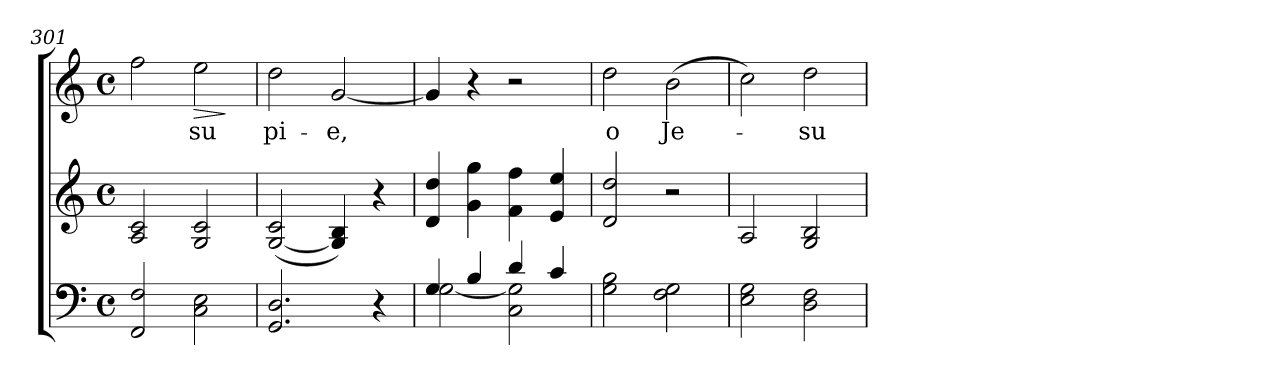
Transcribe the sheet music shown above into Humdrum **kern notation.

**kern	**kern	**kern	**text	**dynam
*part2	*part2	*part1	*part1	*part1
*staff3	*staff2	*staff1	*staff1	*staff1
*clefF4	*clefG2	*clefG2	*	*
*	*	*ITrd7c12	*	*
*k[]	*k[]	*k[]	*	*
*C:	*C:	*C:	*	*
*M4/4	*M4/4	*M4/4	*	*
*met(c)	*met(c)	*met(c)	*	*
=301	=301	=301	=301	=301
2FF/ 2F/	2A/ 2c/	2f\	.	.
!	!	!	!LO:LY:b	!LO:HP:b
2C\ 2E\	2G/ 2c/	2e\	-su	>
.	.	.	.	]
=302	=302	=302	=302	=302
!	!	!	!LO:LY:b	!
2.GG/ 2.D/	([2G/ 2c/	2d\	pi-	.
!	!	!	!LO:LY:b	!
.	4G/] 4B/)	[2G/	-e,	.
4r	4r	.	.	.
=303	=303	=303	=303	=303
*^	*	*	*	*
4G/	[<2G\	4d/ 4dd/	4G/]	.	.
4B/	.	4g\ 4gg\	4r	.	.
4d/	2C\ 2G\]	4f\ 4ff\	2r	.	.
4c/	.	4e/ 4ee/	.	.	.
*v	*v	*	*	*	*
=304	=304	=304	=304	=304
!	!	!	!LO:LY:b	!
2G\ 2B\	2d/ 2dd/	2d\	o	.
!	!	!	!LO:LY:b	!
2F\ 2G\	2r	(>2B\	Je-	.
=305	=305	=305	=305	=305
2E\ 2G\	2A/	2c\)	.	.
!	!	!	!LO:LY:b	!
2D\ 2F\	2G/ 2B/	2d\	-su	.
=	=	=	=	=
*-	*-	*-	*-	*-
